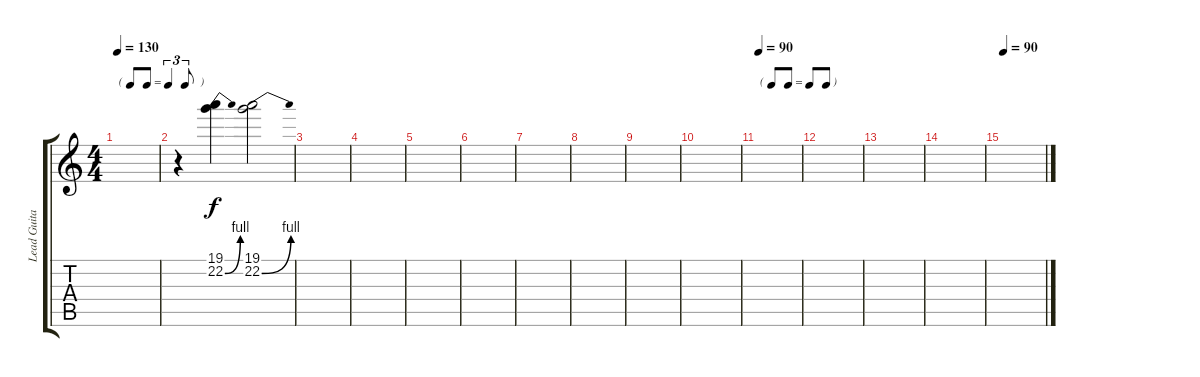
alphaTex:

\track ("Lead Guitar 2" "Lead Guita") {instrument distortionguitar}
\staff {score tabs}
\tuning (D4 A3 F3 C3 G2 D2) {hide}
\ts (4 4)
\tf triplet8th
\tempo 130
\clef g2
\ks c
|
r.4 (19.1 22.2{be (bend 0 0 60 4)}).4 (19.1 22.2{be (bend 0 0 60 4)}).2 |
|
|
|
|
|
|
|
|
\tf none
\tempo 90
|
|
|
|
\tempo 90
